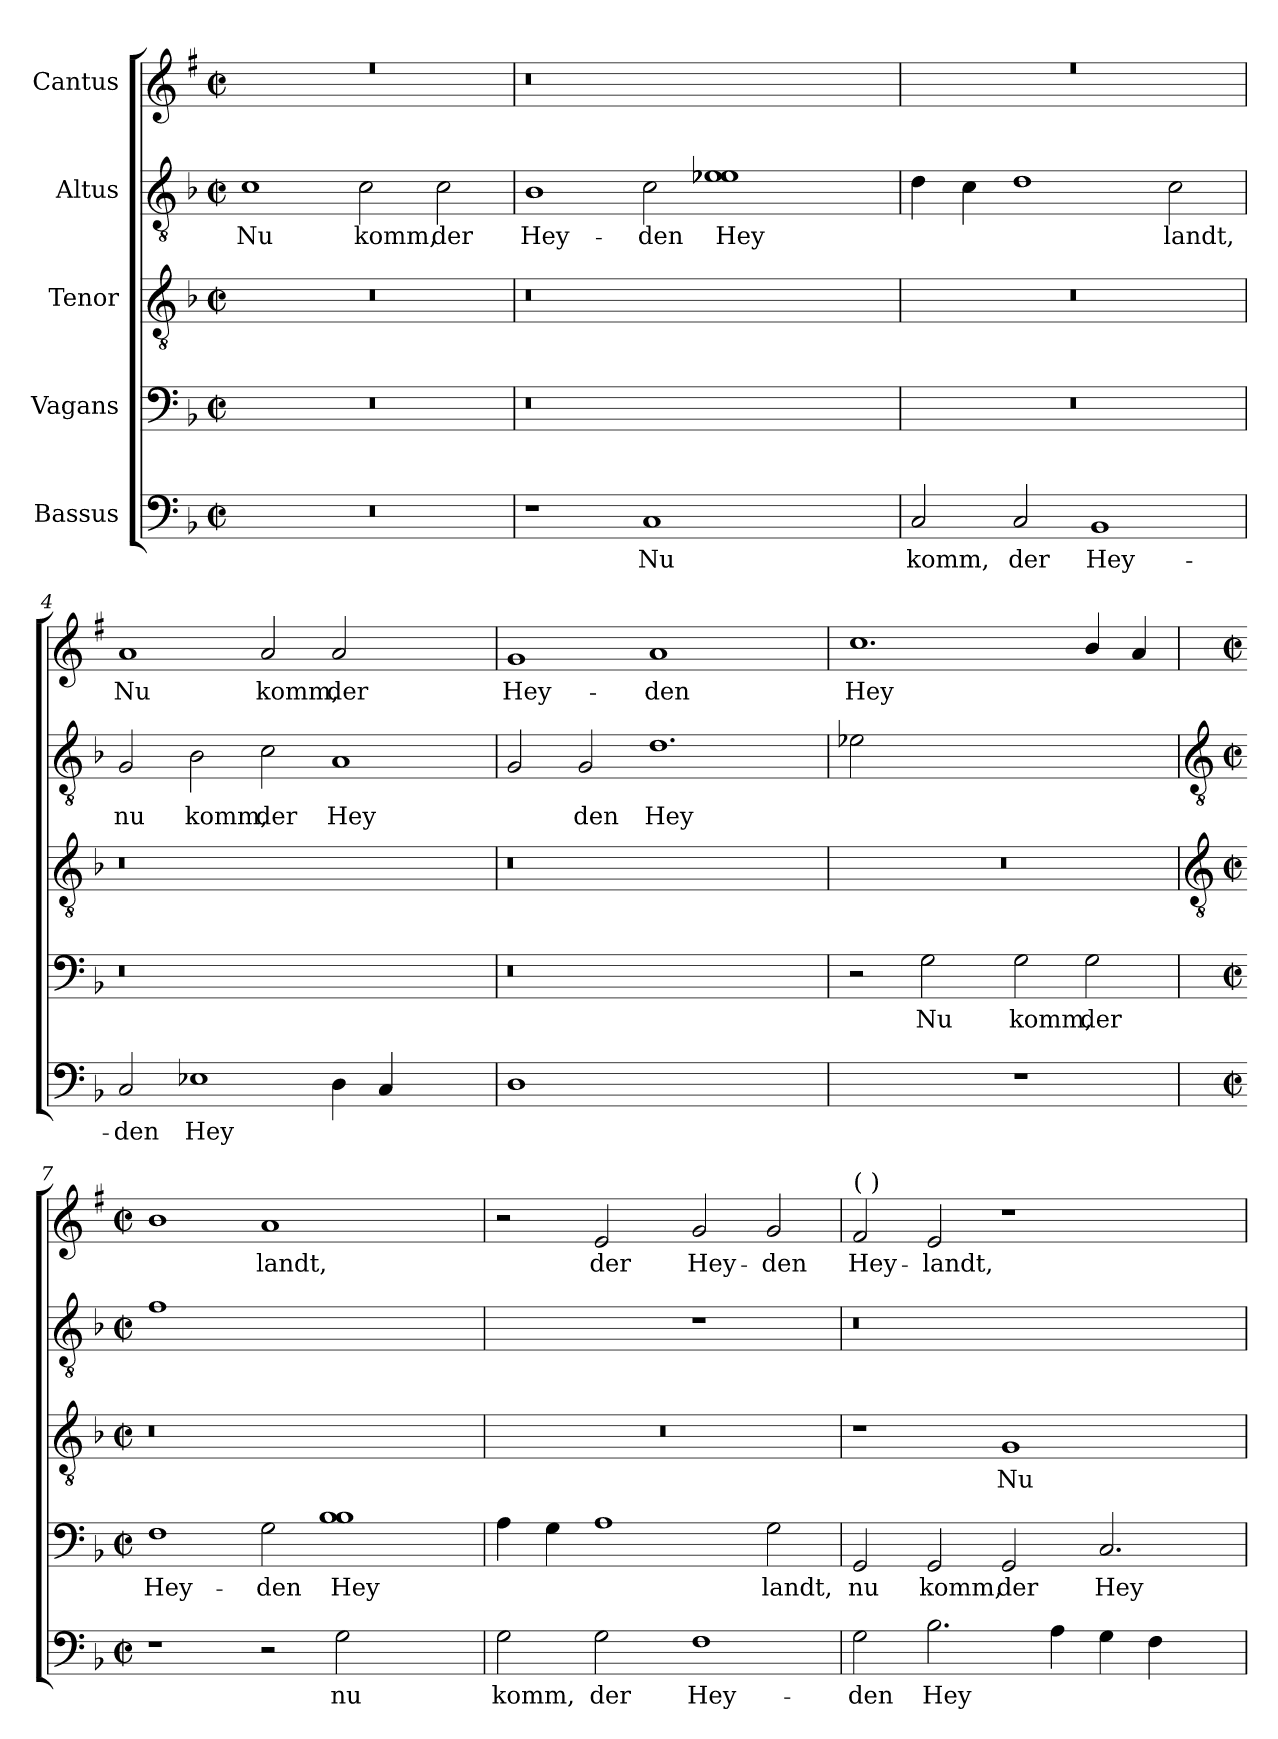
**kern	**text	**kern	**text	**kern	**text	**kern	**text	**kern	**text
*part5	*part5	*part4	*part4	*part3	*part3	*part2	*part2	*part1	*part1
*staff5	*staff5	*staff4	*staff4	*staff3	*staff3	*staff2	*staff2	*staff1	*staff1
*I"Bassus	*	*I"Vagans	*	*I"Tenor	*	*I"Altus	*	*I"Cantus	*
*clefF4	*	*clefF4	*	*clefGv2	*	*clefGv2	*	*clefG2	*
*	*	*	*	*	*	*	*	*ITrd1c2	*
*k[b-]	*	*k[b-]	*	*k[b-]	*	*k[b-]	*	*k[b-]	*
*F:	*	*F:	*	*F:	*	*F:	*	*F:	*
*M4/2	*	*M4/2	*	*M4/2	*	*M4/2	*	*M4/2	*
*met(c|)	*	*met(c|)	*	*met(c|)	*	*met(c|)	*	*met(c|)	*
=1	=1	=1	=1	=1	=1	=1	=1	=1	=1
!	!	!	!	!	!	!	!LO:LY:b	!	!
*	*	*	*	*	*	*	*	*^	*
0r	.	0r	.	0r	.	1c	Nu	0r	0ryy	.
!	!	!	!	!	!	!	!LO:LY:b	!	!	!
.	.	.	.	.	.	2c	komm,	.	.	.
!	!	!	!	!	!	!	!LO:LY:b	!	!	!
.	.	.	.	.	.	2c	der	.	.	.
=2	=2	=2	=2	=2	=2	=2	=2	=2	=2	=2
!	!	!	!	!	!	!	!LO:LY:b	!	!	!
1r	.	0r	.	0r	.	1B-	Hey-	0r	1ryy	.
!	!LO:LY:b	!	!	!	!	!	!LO:LY:b	!	!	!
1C	Nu	.	.	.	.	2c	-den	.	2ryy	.
!	!	!	!	!	!	!	!LO:LY:b	!	!	!
.	.	.	.	.	.	1e-X 1e-	Hey	.	4ryy	.
.	.	.	.	.	.	.	.	.	4ryy	.
2ryy	.	2ryy	.	2ryy	.	.	.	2ryy	2ryy	.
=3	=3	=3	=3	=3	=3	=3	=3	=3	=3	=3
!	!LO:LY:b	!	!	!	!	!	!	!	!	!
2C	komm,	0r	.	0r	.	4d	.	0r	0ryy	.
.	.	.	.	.	.	4c	.	.	.	.
!	!LO:LY:b	!	!	!	!	!	!	!	!	!
2C	der	.	.	.	.	1d	.	.	.	.
!	!LO:LY:b	!	!	!	!	!	!	!	!	!
1BB-	Hey-	.	.	.	.	.	.	.	.	.
!	!	!	!	!	!	!	!LO:LY:b	!	!	!
.	.	.	.	.	.	2c	landt,	.	.	.
=4	=4	=4	=4	=4	=4	=4	=4	=4	=4	=4
!	!LO:LY:b	!	!	!	!	!	!LO:LY:b	!	!	!LO:LY:b
2C	-den	0r	.	0r	.	2G	nu	1g	2ryy	Nu
!	!LO:LY:b	!	!	!	!	!	!LO:LY:b	!	!	!
1E-	Hey	.	.	.	.	2B-	komm,	.	0ryy	.
!	!	!	!	!	!	!	!LO:LY:b	!	!	!LO:LY:b
.	.	.	.	.	.	2c	der	2g	.	komm,
!	!	!	!	!	!	!	!LO:LY:b	!	!	!LO:LY:b
4D	.	.	.	.	.	1A	Hey	2g	.	der
4C	.	.	.	.	.	.	.	.	.	.
2ryy	.	2ryy	.	2ryy	.	.	.	2ryy	.	.
=5	=5	=5	=5	=5	=5	=5	=5	=5	=5	=5
!	!	!	!	!	!	!	!	!	!	!LO:LY:b
1D	.	0r	.	0r	.	2G	.	1f	2ryy	Hey-
!	!	!	!	!	!	!	!LO:LY:b	!	!	!
.	.	.	.	.	.	2G	den	.	0ryy	.
!	!LO:LY:b	!	!	!	!	!	!LO:LY:b	!	!	!LO:LY:b
[1GGyy	landt,	.	.	.	.	1.d	Hey	1g	.	-den
2ryy	.	2ryy	.	2ryy	.	.	.	2ryy	.	.
=6	=6	=6	=6	=6	=6	=6	=6	=6	=6	=6
!	!	!	!	!	!	!	!	!	!	!LO:LY:b
2.GGyy_	.	2r	.	0r	.	2e-X	.	1.b-	0ryy	Hey
!	!	!	!LO:LY:b	!	!	!	!	!	!	!
.	.	2G	Nu	.	.	1.ryy	.	.	.	.
4GGyy]	.	.	.	.	.	.	.	.	.	.
!	!	!	!LO:LY:b	!	!	!	!	!	!	!
1r	.	2G	komm,	.	.	.	.	.	.	.
!	!	!	!LO:LY:b	!	!	!	!	!	!	!
.	.	2G	der	.	.	.	.	4a	.	.
.	.	.	.	.	.	.	.	4g	.	.
*	*	*	*	*	*	*	*	*v	*v	*
!!LO:LB:g=z
=7	=7	=7	=7	=7	=7	=7	=7	=7	=7
*	*	*	*	*clefGv2	*	*clefGv2	*	*	*
*M4/2	*	*M4/2	*	*M4/2	*	*M4/2	*	*M4/2	*
*met(c|)	*	*met(c|)	*	*met(c|)	*	*met(c|)	*	*met(c|)	*
!	!	!	!LO:LY:b	!	!	!	!	!	!
1r	.	1F	Hey-	0r	.	1f	.	1a	.
!	!	!	!LO:LY:b	!	!	!	!LO:LY:b	!	!LO:LY:b
2r	.	2G	-den	.	.	[1dyy	landt,	1g	landt,
!	!LO:LY:b	!	!LO:LY:b	!	!	!	!	!	!
2G	nu	1B- 1B-	Hey	.	.	.	.	.	.
2ryy	.	.	.	2ryy	.	2ryy	.	2ryy	.
=8	=8	=8	=8	=8	=8	=8	=8	=8	=8
!	!LO:LY:b	!	!	!	!	!	!	!	!
2G	komm,	4A	.	0r	.	2.dyy_	.	2r	.
.	.	4G	.	.	.	.	.	.	.
!	!LO:LY:b	!	!	!	!	!	!	!	!LO:LY:b
2G	der	1A	.	.	.	.	.	2d	der
.	.	.	.	.	.	4dyy]	.	.	.
!	!LO:LY:b	!	!	!	!	!	!	!	!LO:LY:b
1F	Hey-	.	.	.	.	1r	.	2f	Hey-
!	!	!	!LO:LY:b	!	!	!	!	!	!LO:LY:b
.	.	2G	landt,	.	.	.	.	2f	-den
=9	=9	=9	=9	=9	=9	=9	=9	=9	=9
!	!	!	!	!	!	!	!	!LO:TX:a:t=(  )	!
!	!LO:LY:b	!	!LO:LY:b	!	!	!	!	!	!LO:LY:b
2G	-den	2GG	nu	1r	.	0r	.	2e	Hey-
!	!LO:LY:b	!	!LO:LY:b	!	!	!	!	!	!LO:LY:b
2.B-	Hey	2GG	komm,	.	.	.	.	2d	-landt,
!	!	!	!LO:LY:b	!	!LO:LY:b	!	!	!	!
.	.	2GG	der	1G	Nu	.	.	1r	.
4A	.	.	.	.	.	.	.	.	.
!	!	!	!LO:LY:b	!	!	!	!	!	!
4G	.	2.C	Hey	.	.	.	.	.	.
4F	.	.	.	.	.	.	.	.	.
4ryy	.	.	.	4ryy	.	4ryy	.	4ryy	.
=	=	=	=	=	=	=	=	=	=
*-	*-	*-	*-	*-	*-	*-	*-	*-	*-
